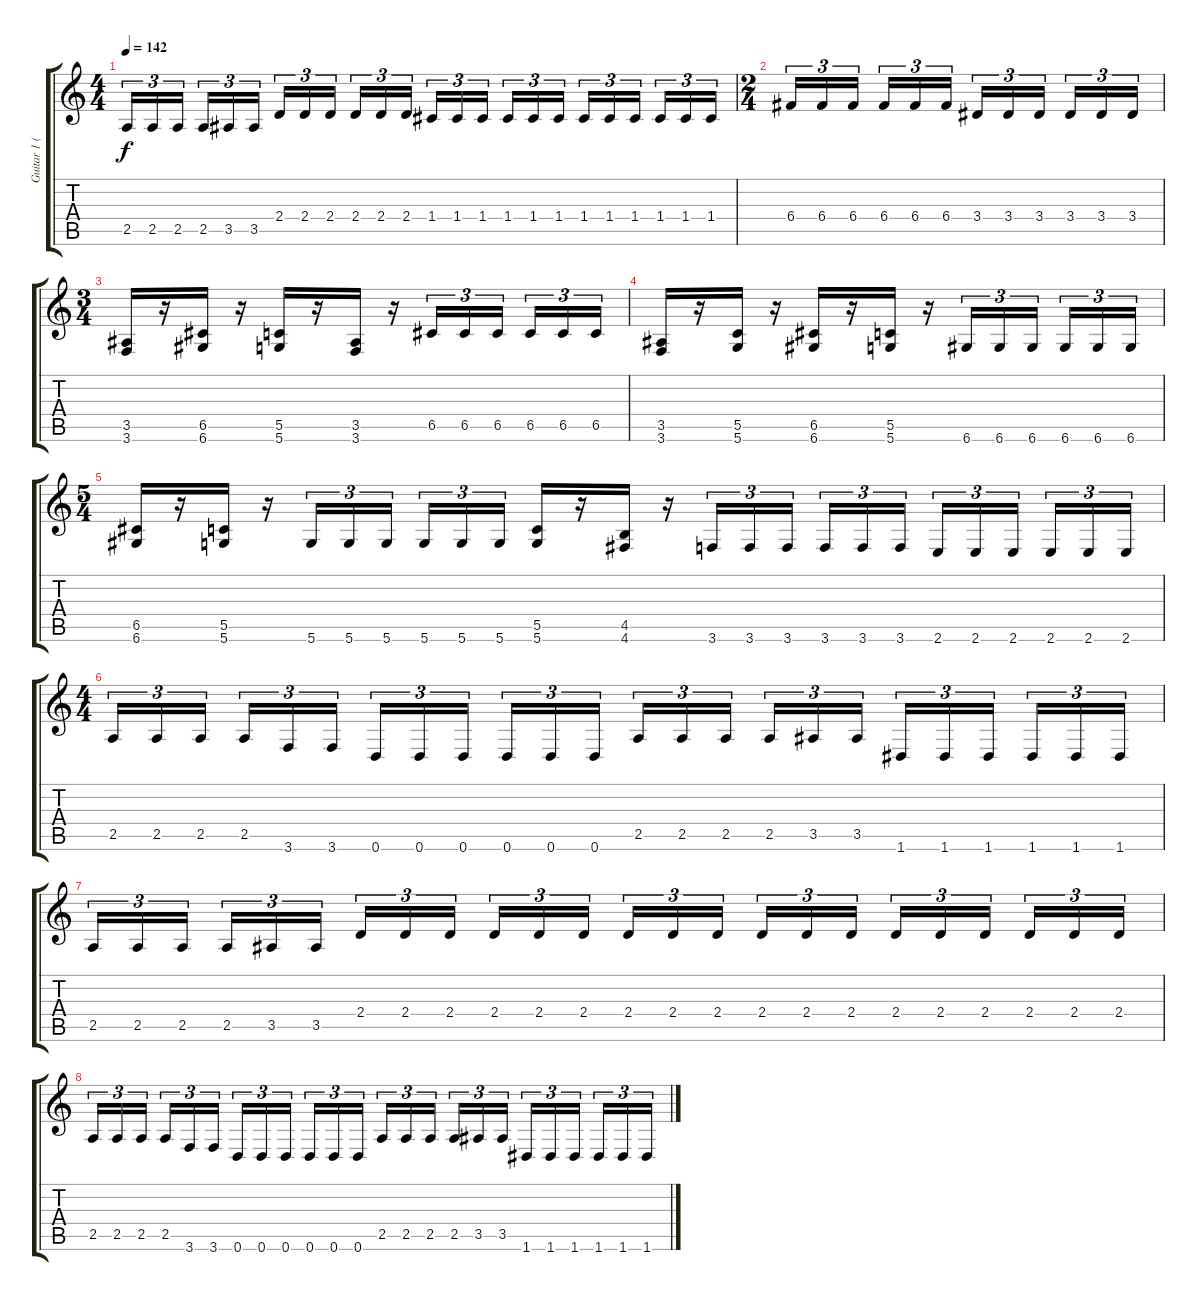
\track ("Guitar 1 (Erik)" "Guitar 1 (") {instrument distortionguitar}
\staff {score tabs}
\tuning (D4 A3 F3 C3 G2 D2) {hide}
\ts (4 4)
\tempo 142
\clef g2
\ks c
2.5.16{tu (3 2) dy f} 2.5.16{tu (3 2)} 2.5.16{tu (3 2)} 2.5.16{tu (3 2)} 3.5.16{tu (3 2)} 3.5.16{tu (3 2)} 2.4.16{tu (3 2)} 2.4.16{tu (3 2)} 2.4.16{tu (3 2)} 2.4.16{tu (3 2)} 2.4.16{tu (3 2)} 2.4.16{tu (3 2)} 1.4.16{tu (3 2)} 1.4.16{tu (3 2)} 1.4.16{tu (3 2)} 1.4.16{tu (3 2)} 1.4.16{tu (3 2)} 1.4.16{tu (3 2)} 1.4.16{tu (3 2)} 1.4.16{tu (3 2)} 1.4.16{tu (3 2)} 1.4.16{tu (3 2)} 1.4.16{tu (3 2)} 1.4.16{tu (3 2)} |
\ts (2 4)
6.4.16{tu (3 2)} 6.4.16{tu (3 2)} 6.4.16{tu (3 2)} 6.4.16{tu (3 2)} 6.4.16{tu (3 2)} 6.4.16{tu (3 2)} 3.4.16{tu (3 2)} 3.4.16{tu (3 2)} 3.4.16{tu (3 2)} 3.4.16{tu (3 2)} 3.4.16{tu (3 2)} 3.4.16{tu (3 2)} |
\ts (3 4)
(3.5 3.6).16 r.16 (6.5 6.6).16 r.16 (5.5 5.6).16 r.16 (3.5 3.6).16 r.16 6.5.16{tu (3 2)} 6.5.16{tu (3 2)} 6.5.16{tu (3 2)} 6.5.16{tu (3 2)} 6.5.16{tu (3 2)} 6.5.16{tu (3 2)} |
(3.5 3.6).16 r.16 (5.5 5.6).16 r.16 (6.5 6.6).16 r.16 (5.5 5.6).16 r.16 6.6.16{tu (3 2)} 6.6.16{tu (3 2)} 6.6.16{tu (3 2)} 6.6.16{tu (3 2)} 6.6.16{tu (3 2)} 6.6.16{tu (3 2)} |
\ts (5 4)
(6.5 6.6).16 r.16 (5.5 5.6).16 r.16 5.6.16{tu (3 2)} 5.6.16{tu (3 2)} 5.6.16{tu (3 2)} 5.6.16{tu (3 2)} 5.6.16{tu (3 2)} 5.6.16{tu (3 2)} (5.5 5.6).16 r.16 (4.5 4.6).16 r.16 3.6.16{tu (3 2)} 3.6.16{tu (3 2)} 3.6.16{tu (3 2)} 3.6.16{tu (3 2)} 3.6.16{tu (3 2)} 3.6.16{tu (3 2)} 2.6.16{tu (3 2)} 2.6.16{tu (3 2)} 2.6.16{tu (3 2)} 2.6.16{tu (3 2)} 2.6.16{tu (3 2)} 2.6.16{tu (3 2)} |
\ts (4 4)
2.5.16{tu (3 2)} 2.5.16{tu (3 2)} 2.5.16{tu (3 2)} 2.5.16{tu (3 2)} 3.6.16{tu (3 2)} 3.6.16{tu (3 2)} 0.6.16{tu (3 2)} 0.6.16{tu (3 2)} 0.6.16{tu (3 2)} 0.6.16{tu (3 2)} 0.6.16{tu (3 2)} 0.6.16{tu (3 2)} 2.5.16{tu (3 2)} 2.5.16{tu (3 2)} 2.5.16{tu (3 2)} 2.5.16{tu (3 2)} 3.5.16{tu (3 2)} 3.5.16{tu (3 2)} 1.6.16{tu (3 2)} 1.6.16{tu (3 2)} 1.6.16{tu (3 2)} 1.6.16{tu (3 2)} 1.6.16{tu (3 2)} 1.6.16{tu (3 2)} |
2.5.16{tu (3 2)} 2.5.16{tu (3 2)} 2.5.16{tu (3 2)} 2.5.16{tu (3 2)} 3.5.16{tu (3 2)} 3.5.16{tu (3 2)} 2.4.16{tu (3 2)} 2.4.16{tu (3 2)} 2.4.16{tu (3 2)} 2.4.16{tu (3 2)} 2.4.16{tu (3 2)} 2.4.16{tu (3 2)} 2.4.16{tu (3 2)} 2.4.16{tu (3 2)} 2.4.16{tu (3 2)} 2.4.16{tu (3 2)} 2.4.16{tu (3 2)} 2.4.16{tu (3 2)} 2.4.16{tu (3 2)} 2.4.16{tu (3 2)} 2.4.16{tu (3 2)} 2.4.16{tu (3 2)} 2.4.16{tu (3 2)} 2.4.16{tu (3 2)} |
2.5.16{tu (3 2)} 2.5.16{tu (3 2)} 2.5.16{tu (3 2)} 2.5.16{tu (3 2)} 3.6.16{tu (3 2)} 3.6.16{tu (3 2)} 0.6.16{tu (3 2)} 0.6.16{tu (3 2)} 0.6.16{tu (3 2)} 0.6.16{tu (3 2)} 0.6.16{tu (3 2)} 0.6.16{tu (3 2)} 2.5.16{tu (3 2)} 2.5.16{tu (3 2)} 2.5.16{tu (3 2)} 2.5.16{tu (3 2)} 3.5.16{tu (3 2)} 3.5.16{tu (3 2)} 1.6.16{tu (3 2)} 1.6.16{tu (3 2)} 1.6.16{tu (3 2)} 1.6.16{tu (3 2)} 1.6.16{tu (3 2)} 1.6.16{tu (3 2)}
